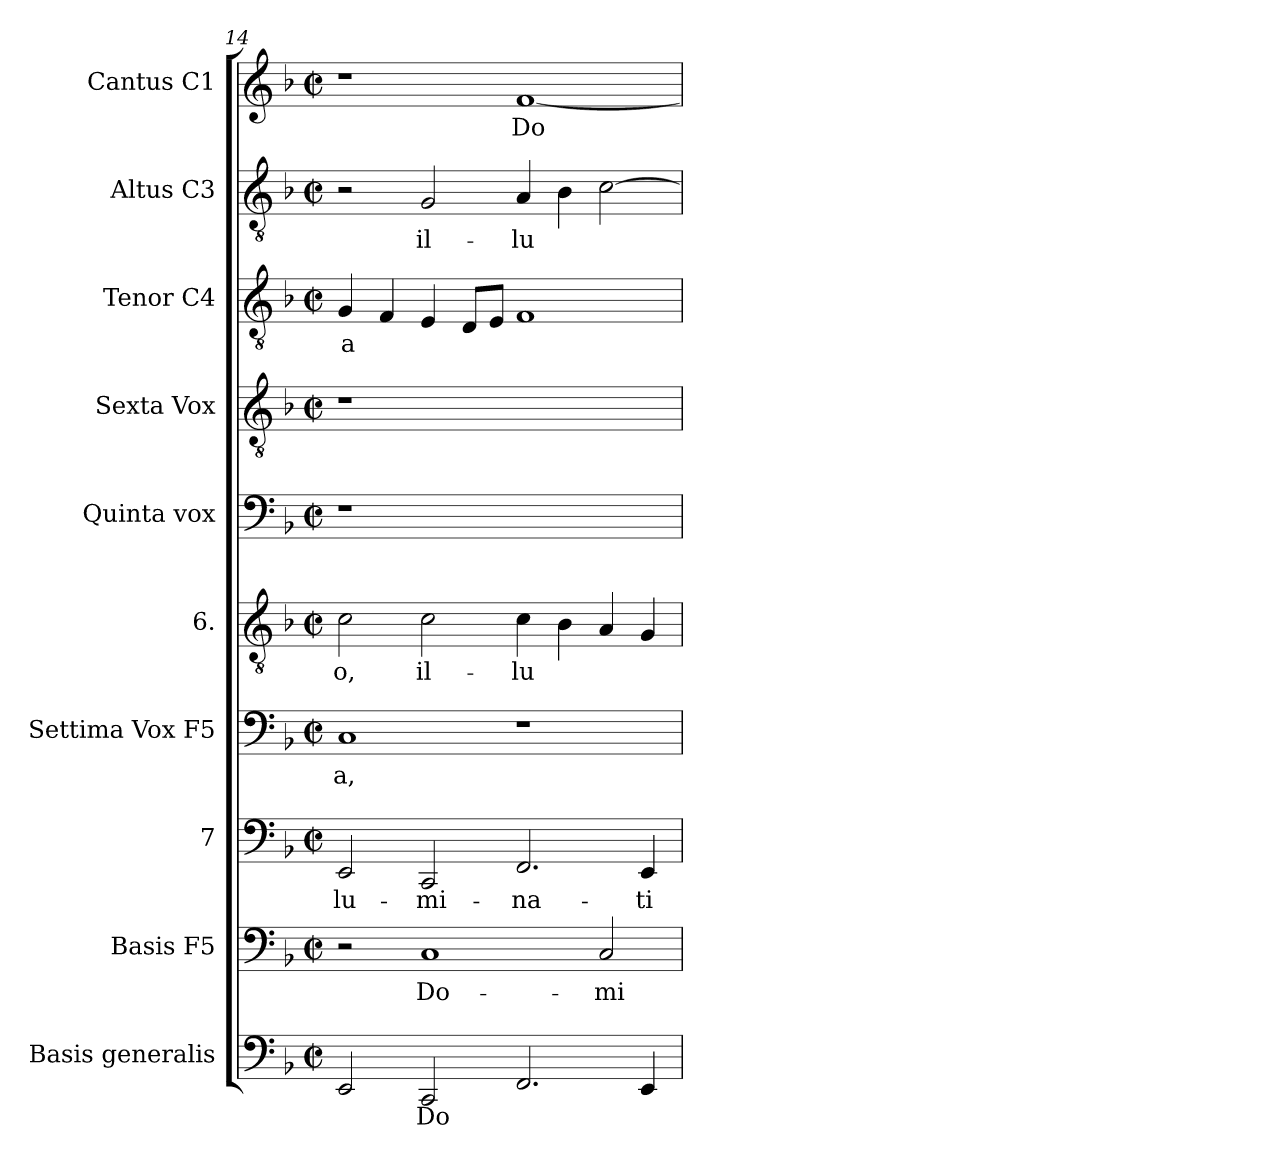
**kern	**text	**kern	**text	**kern	**text	**kern	**text	**kern	**text	**kern	**kern	**kern	**text	**kern	**text	**kern	**text
*part10	*part10	*part9	*part9	*part8	*part8	*part7	*part7	*part6	*part6	*part5	*part4	*part3	*part3	*part2	*part2	*part1	*part1
*staff10	*staff10	*staff9	*staff9	*staff8	*staff8	*staff7	*staff7	*staff6	*staff6	*staff5	*staff4	*staff3	*staff3	*staff2	*staff2	*staff1	*staff1
*I"Basis  generalis	*	*I"Basis  F5	*	*I"7	*	*I"Settima  Vox F5	*	*I"6.	*	*I"Quinta  vox	*I"Sexta  Vox	*I"Tenor  C4	*	*I"Altus  C3	*	*I"Cantus  C1	*
*	*	*I'B	*	*	*	*	*	*	*	*	*	*I'T	*	*I'A	*	*I'C	*
*clefF4	*	*clefF4	*	*clefF4	*	*clefF4	*	*clefGv2	*	*clefF4	*clefGv2	*clefGv2	*	*clefGv2	*	*clefG2	*
*k[b-]	*	*k[b-]	*	*k[b-]	*	*k[b-]	*	*k[b-]	*	*k[b-]	*k[b-]	*k[b-]	*	*k[b-]	*	*k[b-]	*
*F:	*	*F:	*	*F:	*	*F:	*	*F:	*	*F:	*F:	*F:	*	*F:	*	*F:	*
*M2/2	*	*M2/2	*	*M2/2	*	*M2/2	*	*M2/2	*	*M2/2	*M2/2	*M2/2	*	*M2/2	*	*M2/2	*
*met(c|)	*	*met(c|)	*	*met(c|)	*	*met(c|)	*	*met(c|)	*	*met(c|)	*met(c|)	*met(c|)	*	*met(c|)	*	*met(c|)	*
=14	=14	=14	=14	=14	=14	=14	=14	=14	=14	=14	=14	=14	=14	=14	=14	=14	=14
!	!LO:LY:a:cj	!	!	!	!LO:LY:b:cj	!	!LO:LY:b:cj	!	!LO:LY:b:cj	!	!	!	!LO:LY:b:cj	!	!	!	!
2EE/	.	2r	.	2EE/	-lu-	1C	-a,	2c\	-o,	1r	1r	4G/	-a	2r	.	1r	.
!	!	!	!	!	!	!	!	!	!	!	!	!	!LO:LY:b:cj	!	!	!	!
.	.	.	.	.	.	.	.	.	.	.	.	4F/	.	.	.	.	.
!	!LO:LY:a:cj	!	!LO:LY:b:cj	!	!LO:LY:b:cj	!	!	!	!LO:LY:b:cj	!	!	!	!LO:LY:b:cj	!	!LO:LY:b:cj	!	!
2CC/	Do-	1C	Do-	2CC/	-mi-	.	.	2c\	il-	.	.	4E/	.	2G/	il-	.	.
!	!	!	!	!	!	!	!	!	!	!	!	!	!LO:LY:b:cj	!	!	!	!
.	.	.	.	.	.	.	.	.	.	.	.	8D/L	.	.	.	.	.
!	!	!	!	!	!	!	!	!	!	!	!	!	!LO:LY:b:cj	!	!	!	!
.	.	.	.	.	.	.	.	.	.	.	.	8E/J	.	.	.	.	.
!	!LO:LY:a:cj	!	!	!	!LO:LY:b:cj	!	!	!	!LO:LY:b:cj	!	!	!	!LO:LY:b:cj	!	!LO:LY:b:cj	!	!LO:LY:b:cj
2.FF/	--	.	.	2.FF/	-na-	1r	.	4c\	-lu-	1ryy	1ryy	1F	.	4A/	-lu-	[<1f	Do-
!	!	!	!	!	!	!	!	!	!LO:LY:b:cj	!	!	!	!	!	!LO:LY:b:cj	!	!
.	.	.	.	.	.	.	.	4B-\	--	.	.	.	.	4B-\	--	.	.
!	!	!	!LO:LY:b:cj	!	!	!	!	!	!LO:LY:b:cj	!	!	!	!	!	!LO:LY:b:cj	!	!
.	.	2C/	-mi-	.	.	.	.	4A/	--	.	.	.	.	[>2c\	--	.	.
!	!LO:LY:a:cj	!	!	!	!LO:LY:b:cj	!	!	!	!LO:LY:b:cj	!	!	!	!	!	!	!	!
4EE/	--	.	.	4EE/	-ti-	.	.	4G/	--	.	.	.	.	.	.	.	.
=	=	=	=	=	=	=	=	=	=	=	=	=	=	=	=	=	=
*-	*-	*-	*-	*-	*-	*-	*-	*-	*-	*-	*-	*-	*-	*-	*-	*-	*-
